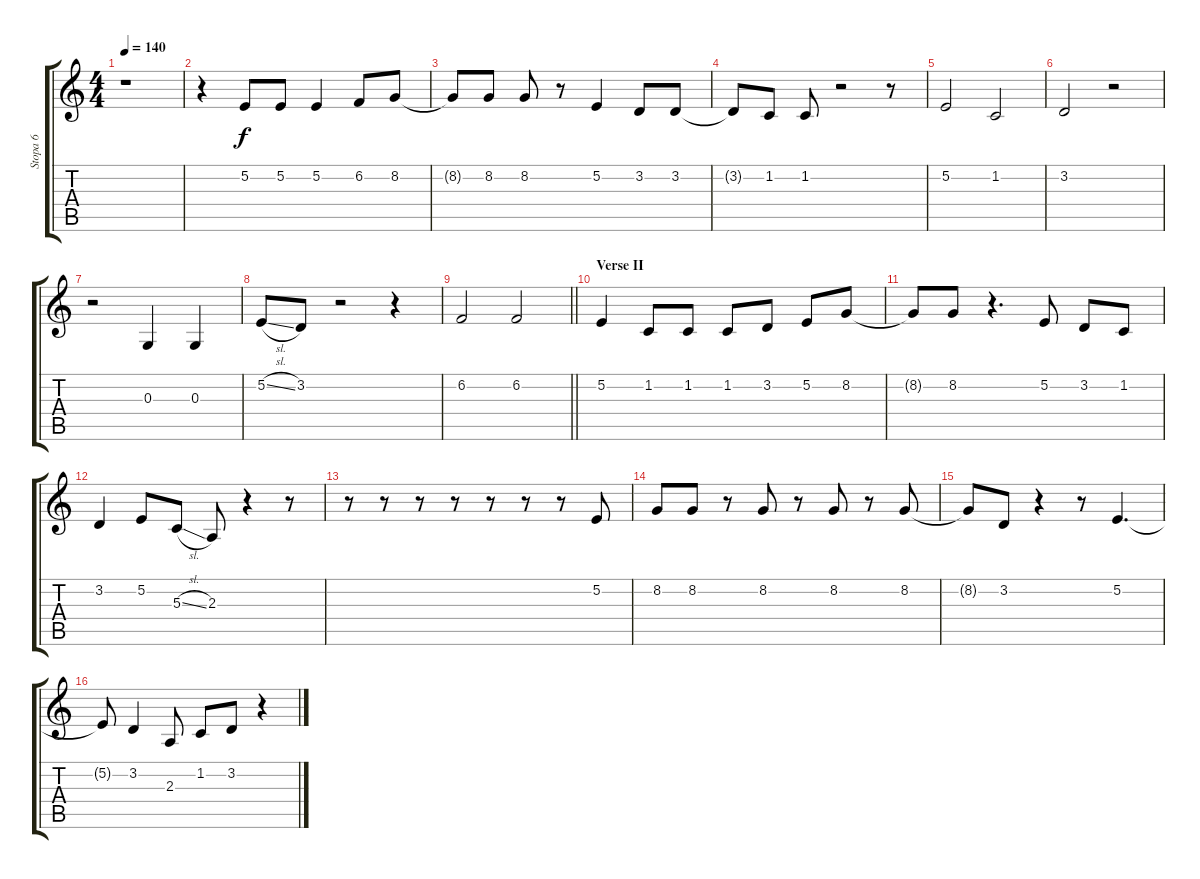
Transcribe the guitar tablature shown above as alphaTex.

\track ("Stopa 6" "Stopa 6") {instrument synthbrass2}
\staff {score tabs}
\tuning (E4 B3 G3 D3 A2 E2) {hide}
\ts (4 4)
\tempo 140
\clef g2
\ks c
r.1{dy f} |
r.4 5.2.8 5.2.8 5.2.4 6.2.8 8.2.8 |
8.2{t}.8 8.2.8 8.2.8 r.8 5.2.4 3.2.8 3.2.8 |
3.2{t}.8 1.2.8 1.2.8 r.2 r.8 |
5.2.2 1.2.2 |
3.2.2 r.2 |
r.2 0.3.4 0.3.4 |
5.2{sl}.8 3.2.8 r.2 r.4 |
\barLineRight lightlight
6.2.2 6.2.2 |
\section ("" "Verse II")
5.2.4 1.2.8 1.2.8 1.2.8 3.2.8 5.2.8 8.2.8 |
8.2{t}.8 8.2.8 r.4{d} 5.2.8 3.2.8 1.2.8 |
3.2.4 5.2.8 5.3{sl}.8 2.3.8 r.4 r.8 |
r.8 r.8 r.8 r.8 r.8 r.8 r.8 5.2.8 |
8.2.8 8.2.8 r.8 8.2.8 r.8 8.2.8 r.8 8.2.8 |
8.2{t}.8 3.2.8 r.4 r.8 5.2.4{d} |
5.2{t}.8 3.2.4 2.3.8 1.2.8 3.2.8 r.4
